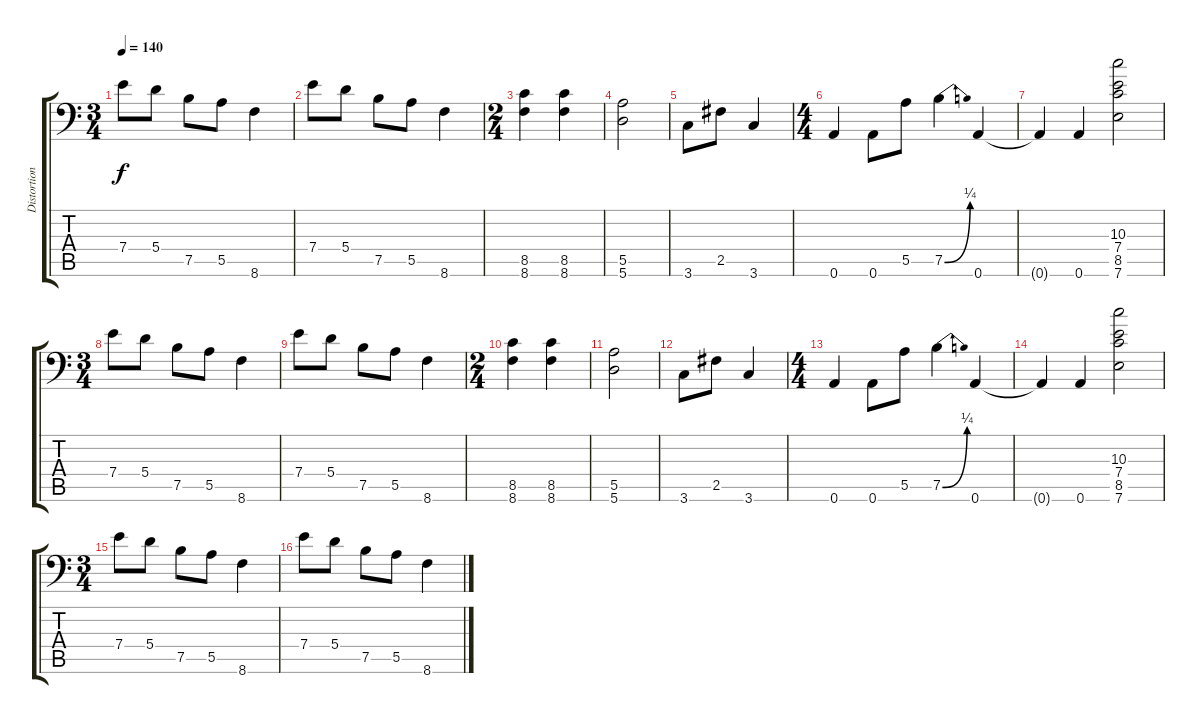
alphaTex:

\track ("Distortion Guitar" "Distortion") {instrument distortionguitar}
\staff {score tabs}
\tuning (B3 Gb3 D3 A2 E2 A1) {hide}
\ts (3 4)
\tempo 140
\clef f4
\ks c
7.4.8{dy f} 5.4.8 7.5.8 5.5.8 8.6.4 |
7.4.8 5.4.8 7.5.8 5.5.8 8.6.4 |
\ts (2 4)
(8.5 8.6).4 (8.5 8.6).4 |
(5.5 5.6).2 |
3.6.8 2.5.8 3.6.4 |
\ts (4 4)
0.6.4 0.6.8 5.5.8 7.5{be (bend 0 0 60 1)}.4 0.6.4 |
0.6{t}.4 0.6.4 (10.3 7.4 8.5 7.6).2 |
\ts (3 4)
7.4.8 5.4.8 7.5.8 5.5.8 8.6.4 |
7.4.8 5.4.8 7.5.8 5.5.8 8.6.4 |
\ts (2 4)
(8.5 8.6).4 (8.5 8.6).4 |
(5.5 5.6).2 |
3.6.8 2.5.8 3.6.4 |
\ts (4 4)
0.6.4 0.6.8 5.5.8 7.5{be (bend 0 0 60 1)}.4 0.6.4 |
0.6{t}.4 0.6.4 (10.3 7.4 8.5 7.6).2 |
\ts (3 4)
7.4.8 5.4.8 7.5.8 5.5.8 8.6.4 |
7.4.8 5.4.8 7.5.8 5.5.8 8.6.4
